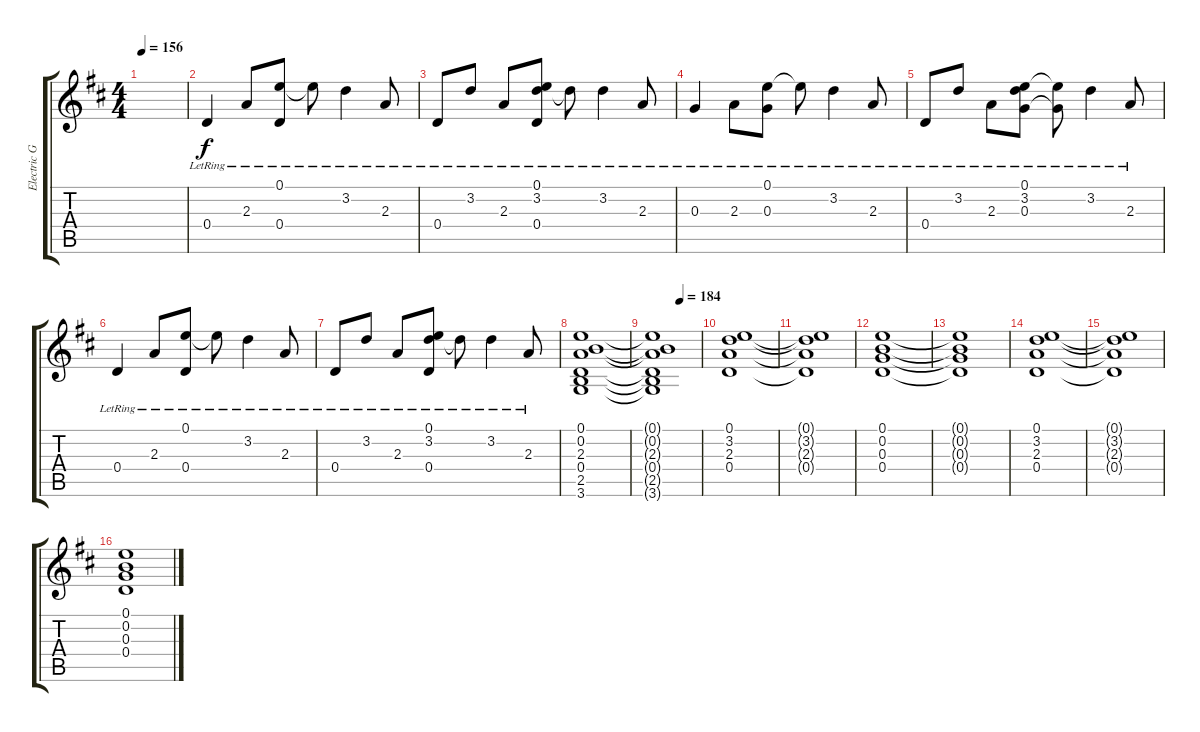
\track ("Electric Guitar" "Electric G") {instrument electricguitarclean}
\staff {score tabs}
\tuning (E4 B3 G3 D3 A2 E2) {hide}
\ts (4 4)
\tempo 156
\clef g2
\ks d
|
0.4{lr}.4 2.3{lr}.8 (0.1{lr} 0.4{lr}).8 0.1{lr t}.8 3.2{lr}.4 2.3{lr}.8 |
0.4{lr}.8 3.2{lr}.8 2.3{lr}.8 (0.1{lr} 3.2{lr} 0.4{lr}).8 3.2{lr t}.8 3.2{lr}.4 2.3{lr}.8 |
0.3{lr}.4 2.3{lr}.8 (0.1{lr} 0.3{lr}).8 0.1{lr t}.8 3.2{lr}.4 2.3{lr}.8 |
0.4{lr}.8 3.2{lr}.8 2.3{lr}.8 (0.1{lr} 3.2{lr} 0.3).8 (0.1{lr t} 0.3{t}).8 3.2{lr}.4 2.3{lr}.8 |
0.4{lr}.4 2.3{lr}.8 (0.1{lr} 0.4{lr}).8 0.1{lr t}.8 3.2{lr}.4 2.3{lr}.8 |
0.4{lr}.8 3.2{lr}.8 2.3{lr}.8 (0.1{lr} 3.2{lr} 0.4{lr}).8 3.2{lr t}.8 3.2{lr}.4 2.3{lr}.8 |
(0.1 0.2 2.3 0.4 2.5 3.6).1 |
\tempo (184 0.5)
(0.1{t} 0.2{t} 2.3{t} 0.4{t} 2.5{t} 3.6{t}).1 |
(0.1 3.2 2.3 0.4).1 |
(0.1{t} 3.2{t} 2.3{t} 0.4{t}).1 |
(0.1 0.2 0.3 0.4).1 |
(0.1{t} 0.2{t} 0.3{t} 0.4{t}).1 |
(0.1 3.2 2.3 0.4).1 |
(0.1{t} 3.2{t} 2.3{t} 0.4{t}).1 |
(0.1 0.2 0.3 0.4).1
